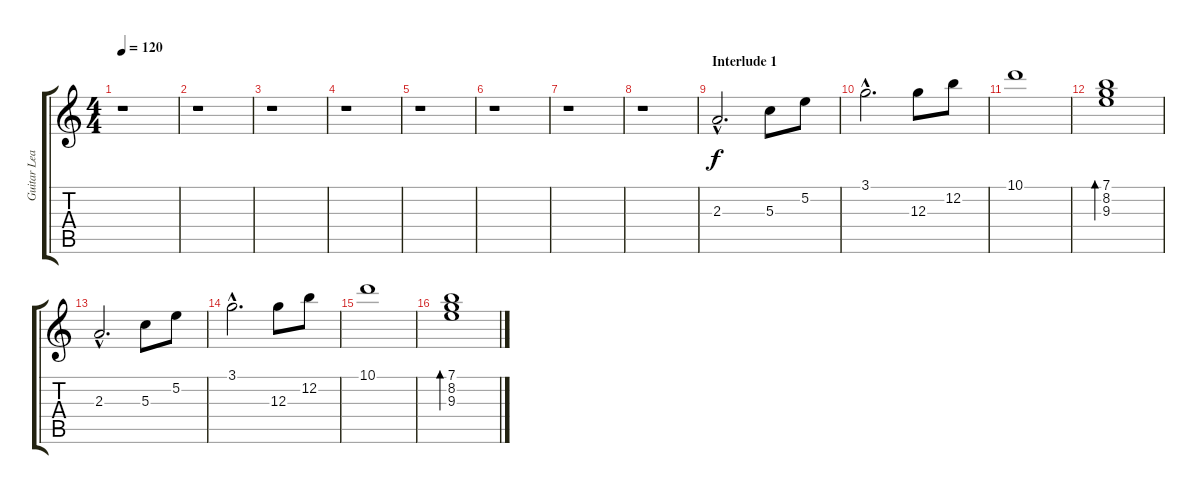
\track ("Guitar Lead (Solo)" "Guitar Lea") {instrument distortionguitar}
\staff {score tabs}
\tuning (E4 B3 G3 D3 A2 E2) {hide}
\ts (4 4)
\tempo 120
\clef g2
\ks c
r.1{dy f} |
r.1 |
r.1 |
r.1 |
r.1 |
r.1 |
r.1 |
r.1 |
\section ("" "Interlude 1")
2.3{hac}.2{d volume 16 instrument acousticguitarsteel} 5.3.8 5.2.8 |
3.1{hac}.2{d} 12.3.8 12.2.8 |
10.1.1 |
(7.1 8.2 9.3).1{bd 120} |
2.3{hac}.2{d volume 16 instrument acousticguitarsteel} 5.3.8 5.2.8 |
3.1{hac}.2{d} 12.3.8 12.2.8 |
10.1.1 |
(7.1 8.2 9.3).1{bd 120}
